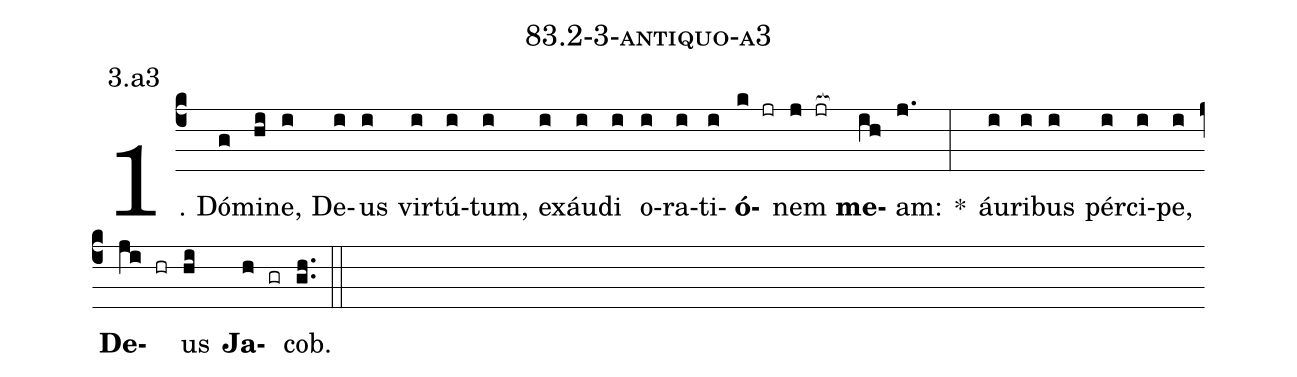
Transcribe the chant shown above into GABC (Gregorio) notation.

name: 83.2-3-antiquo-a3;
annotation: 3.a3;
%%
(c4)1. Dó(g)mi(hi)ne,(i) De(i)us(i) vir(i)tú(i)tum,(i) ex(i)áu(i)di(i) o(i)ra(i)ti(i)<b>ó</b>(k jr)nem(j jr[ocb:1{]) <b>me</b>(ih[ocb:0}])am:(j.) *(:) áu(i)ri(i)bus(i) pér(i)ci(i)pe,(i) <b>De</b>(ji hr)us(hi) <b>Ja</b>(h gr)cob.(gh..) (::)


%E(i) u(i) o(ji) u(hi) a(h) e.(gh..) (::)
